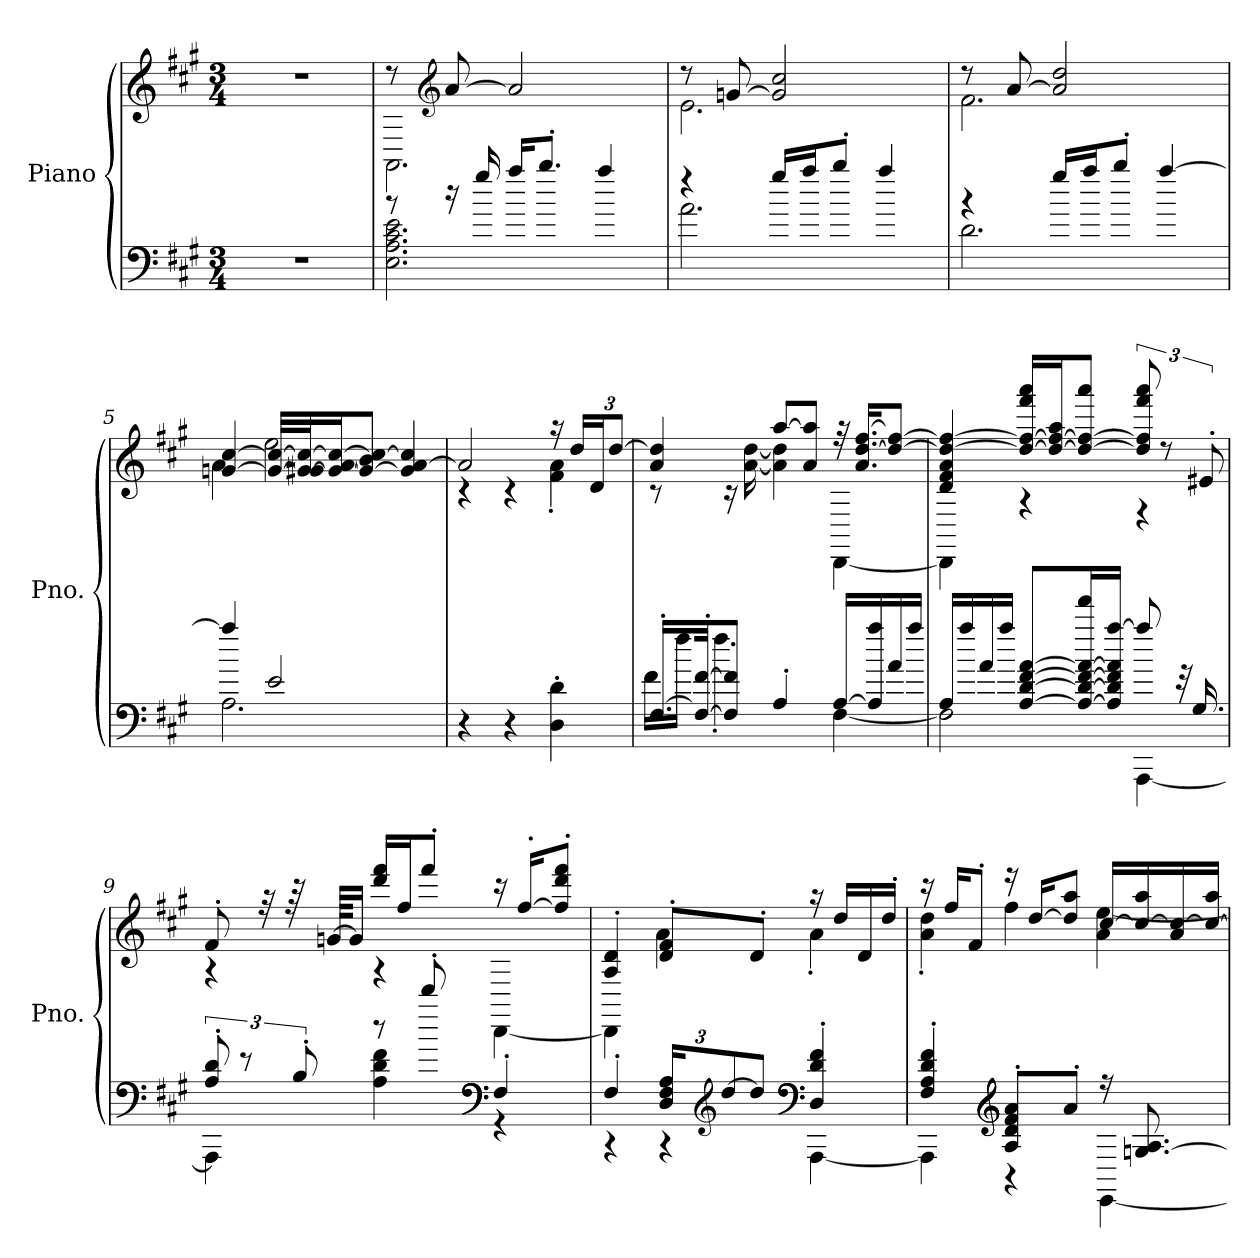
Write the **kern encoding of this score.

**kern	**kern
*part1	*part1
*staff2	*staff1
*I"Piano	*
*I'Pno.	*
*clefF4	*clefG2
*k[f#c#g#]	*k[f#c#g#]
*M3/4	*M3/4
*MM165	*MM165
=1	=1
2.r	2.r
=2	=2
*^	*^
8r	2.E\ 2.A\ 2.c#\ 2.e\	8r	2.AA\
*	*	*clefG2	*
16r	.	[8a/	.
16gg#/	.	.	.
16aa/KL	.	2a/]	.
8.bb'/J	.	.	.
4aa/	.	.	.
=3	=3	=3	=3
4r	2.a\	8r	2.e\
.	.	[8gn/	.
16gg#/LL	.	2g/] 2cc#/	.
16aa/J	.	.	.
8bb'/J	.	.	.
4aa/	.	.	.
=4	=4	=4	=4
4r	2.d\	8r	2.f#\
.	.	[8a/	.
16gg#/LL	.	2a/] 2dd/	.
16aa/J	.	.	.
8bb'/J	.	.	.
[4aa/	.	.	.
=5	=5	=5	=5
4aa/]	2.A\	[4gn/ [4cc#/	4a\
2e/	.	32g/_ 32cc#/_LLL	2ee\
.	.	32g/_ 32g#X/ 32cc#/_J	.
.	.	16g/_ 16a/ 16cc#/_J	.
.	.	8g/_ 8b/ 8cc#/_J	.
.	.	4g/] [4a/ 4cc#/]	.
*v	*v	*	*
!!LO:LB:g=z	!!
=6	=6	=6
4r	2a/]	4r
4r	.	4r
4D\' 4d\'	16r	4f#\' 4a\'
.	16dd/LL	.
*	*Xbrackettup	*
.	24d/J	.
.	[12dd/J	.
=7	=7	=7
*^	*	*
[16.F#'/LL	16f#\LL	4a/ 4dd/]	8r
.	16ff#\JJ	.	.
32F#/_' [32f#/'JK	.	.	.
8F#/] 8f#/]J	4.ff#'\	.	16r
.	.	.	[16a\ [16dd\
4A'/	.	[8aa/L	4a\] 4dd\]
.	.	8a/ 8aa/]J	.
[16A/LL	[4F#\	32r	[4DD\
.	.	16.a/ [16.dd/ [16.ff#/KL	.
16A/] 16aa/	.	.	.
16a/	.	8dd/_ 8ff#/_J	.
16aa/JJ	.	.	.
=8	=8	=8	=8
16A/LL	2F#\]	4d/ 4f#/ 4a/ 4dd/_ 4ff#/_	4DD\]
16aa/	.	.	.
16a/	.	.	.
16aa/JJ	.	.	.
[8A/ [8d/ [8f#/ [8a/L	.	16dd/_ 16ff#/_ 16fff#/ 16aaa/LL	4r
.	.	16dd/_ 16ff#/_ 16aa/J	.
16A/_ 16d/_ 16f#/_ 16a/_ 16fff#/L	.	8dd/_ 8ff#/_ 8aaa/J	.
16A/] 16d/] 16f#/] 16a/] [16aa/JJ	.	.	.
*	*	*brackettup	*
8aa/]	[4AAA\	12dd/] 12ff#/] 12fff#/ 12aaa/	4r
.	.	12r	.
32r	.	.	.
16.G#/	.	.	.
.	.	12e#X'/	.
!!LO:LB:g=z	!!
=9	=9	=9	=9
12A/' 12d/'	4AAA\]	8f#'/	4r
12r	.	.	.
.	.	32r	.
.	.	64r	.
12B'/	.	.	.
.	.	[64gn/KKLL	.
.	.	16g/JJ]	.
8r	4A\ 4d\ 4f#\	16ddd/ 16fff#/LL	4r
.	.	16ff#/J	.
8ddd'/	.	8fff#'/J	.
*clefF4	*	*	*
4F#'/	4r	16r	[4DD\
.	.	[16ff#'/KL	.
.	.	8ff#/]' 8ddd/' 8fff#/'J	.
=10	=10	=10	=10
4F#'/	4r	4A/' 4d/'	4DD\]
*Xbrackettup	*	*	*
24D/ 24F#/ 24A/KL	4r	8d/' 8f#/'L	4a\
*clefG2	*	*	*
[12dd/	.	.	.
8dd/J]	.	8d'/J	.
*clefF4	*	*	*
4D/' 4d/' 4f#/'	[4AAA\	16r	4a'\
.	.	16dd/LL	.
.	.	16d/	.
.	.	16dd'/JJ	.
=11	=11	=11	=11
4F#/' 4A/' 4d/' 4f#/'	4AAA\]	16r	4a\' 4dd\'
.	.	16ff#/KL	.
.	.	8f#'/J	.
*clefG2	*	*	*
8A/' 8d/' 8f#/' 8a/'L	4r	16r	4ff#\
.	.	[16dd/KL	.
8a'/J	.	8dd/] 8aa/J	.
16r	[4EE\	[16cc#/LL	4a\ [4ee\
[8.Gn/ 8.A/	.	16cc#/_ 16aa/	.
.	.	16a/ 16cc#/_	.
.	.	16cc#/_ 16aa/JJ	.
*v	*v	*	*
*	*v	*v
=	=
*-	*-
